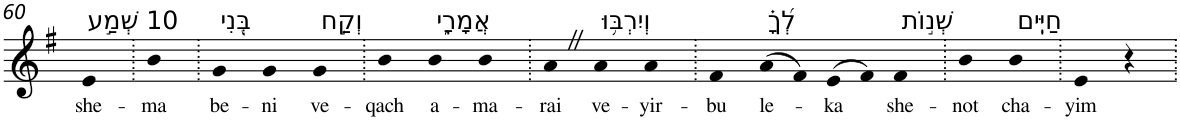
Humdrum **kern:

**kern	**text
*part1	*part1
*staff1	*staff1
*I"Piano	*
*I'Pno	*
!!LO:PB:g=z
*clefG2	*
*k[f#]	*
*G:	*
=60	=60
!LO:TX:a:t=10 שְׁמַ֣ע	!
!	!LO:LY:b
4e	she-
=61.	=61.
!	!LO:LY:b
4b	-ma
=62.	=62.
!LO:TX:a:t=בְּ֭נִי	!
!	!LO:LY:b
4g	be-
!	!LO:LY:b
4g	-ni
!LO:TX:a:t=וְקַ֣ח	!
!	!LO:LY:b
4g	ve-
=63.	=63.
!	!LO:LY:b
4b	-qach
!LO:TX:a:t=אֲמָרָ֑י	!
!	!LO:LY:b
4b	a-
!	!LO:LY:b
4b	-ma-
=64.	=64.
!	!LO:LY:b
4aZ	-rai
!LO:TX:a:t=וְיִרְבּ֥וּ	!
!	!LO:LY:b
4a	ve-
!	!LO:LY:b
4a	-yir-
=65.	=65.
!	!LO:LY:b
4f#	-bu
!LO:TX:a:t=לְ֝ךָ֗	!
!	!LO:LY:b
(>8a	le-
8f#)	.
!	!LO:LY:b
(>8e	-ka
8f#)	.
!LO:TX:a:t=שְׁנ֣וֹת	!
!	!LO:LY:b
4f#	she-
=66.	=66.
!	!LO:LY:b
4b	-not
!LO:TX:a:t=חַיִּֽים	!
!	!LO:LY:b
4b	cha-
=67.	=67.
!	!LO:LY:b
4e	-yim
4r	.
=.	=.
*-	*-
